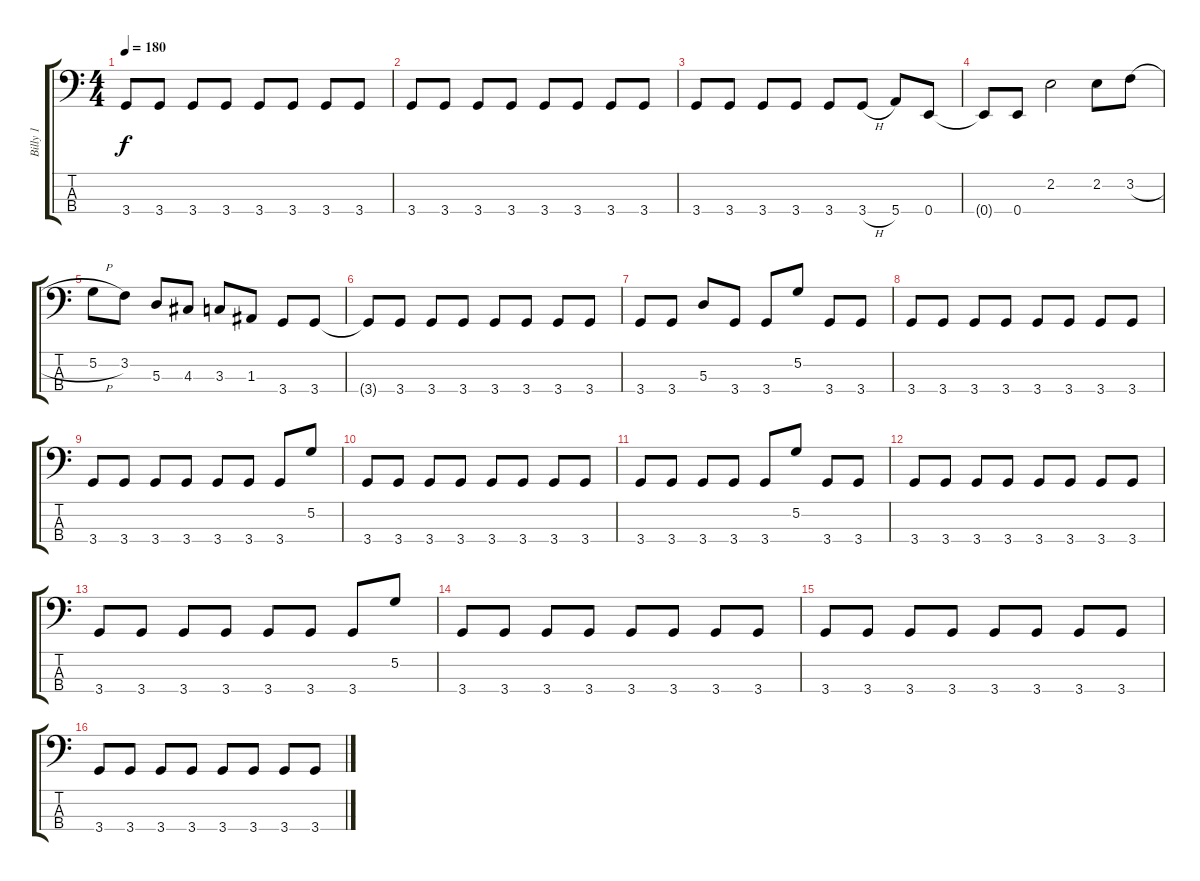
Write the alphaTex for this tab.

\track ("Billy 1" "Billy 1") {instrument electricbassfinger}
\staff {score tabs}
\tuning (G2 D2 A1 E1) {hide}
\ts (4 4)
\tempo 180
\clef f4
\ks c
3.4.8{dy f} 3.4.8 3.4.8 3.4.8 3.4.8 3.4.8 3.4.8 3.4.8 |
3.4.8 3.4.8 3.4.8 3.4.8 3.4.8 3.4.8 3.4.8 3.4.8 |
3.4.8 3.4.8 3.4.8 3.4.8 3.4.8 3.4{h}.8 5.4.8 0.4.8 |
0.4{t}.8 0.4.8 2.2.2 2.2.8 3.2{h}.8 |
5.2{h}.8 3.2.8 5.3.8 4.3.8 3.3.8 1.3.8 3.4.8 3.4.8 |
3.4{t}.8 3.4.8 3.4.8 3.4.8 3.4.8 3.4.8 3.4.8 3.4.8 |
3.4.8 3.4.8 5.3.8 3.4.8 3.4.8 5.2.8 3.4.8 3.4.8 |
3.4.8 3.4.8 3.4.8 3.4.8 3.4.8 3.4.8 3.4.8 3.4.8 |
3.4.8 3.4.8 3.4.8 3.4.8 3.4.8 3.4.8 3.4.8 5.2.8 |
3.4.8 3.4.8 3.4.8 3.4.8 3.4.8 3.4.8 3.4.8 3.4.8 |
3.4.8 3.4.8 3.4.8 3.4.8 3.4.8 5.2.8 3.4.8 3.4.8 |
3.4.8 3.4.8 3.4.8 3.4.8 3.4.8 3.4.8 3.4.8 3.4.8 |
3.4.8 3.4.8 3.4.8 3.4.8 3.4.8 3.4.8 3.4.8 5.2.8 |
3.4.8 3.4.8 3.4.8 3.4.8 3.4.8 3.4.8 3.4.8 3.4.8 |
3.4.8 3.4.8 3.4.8 3.4.8 3.4.8 3.4.8 3.4.8 3.4.8 |
3.4.8 3.4.8 3.4.8 3.4.8 3.4.8 3.4.8 3.4.8 3.4.8
